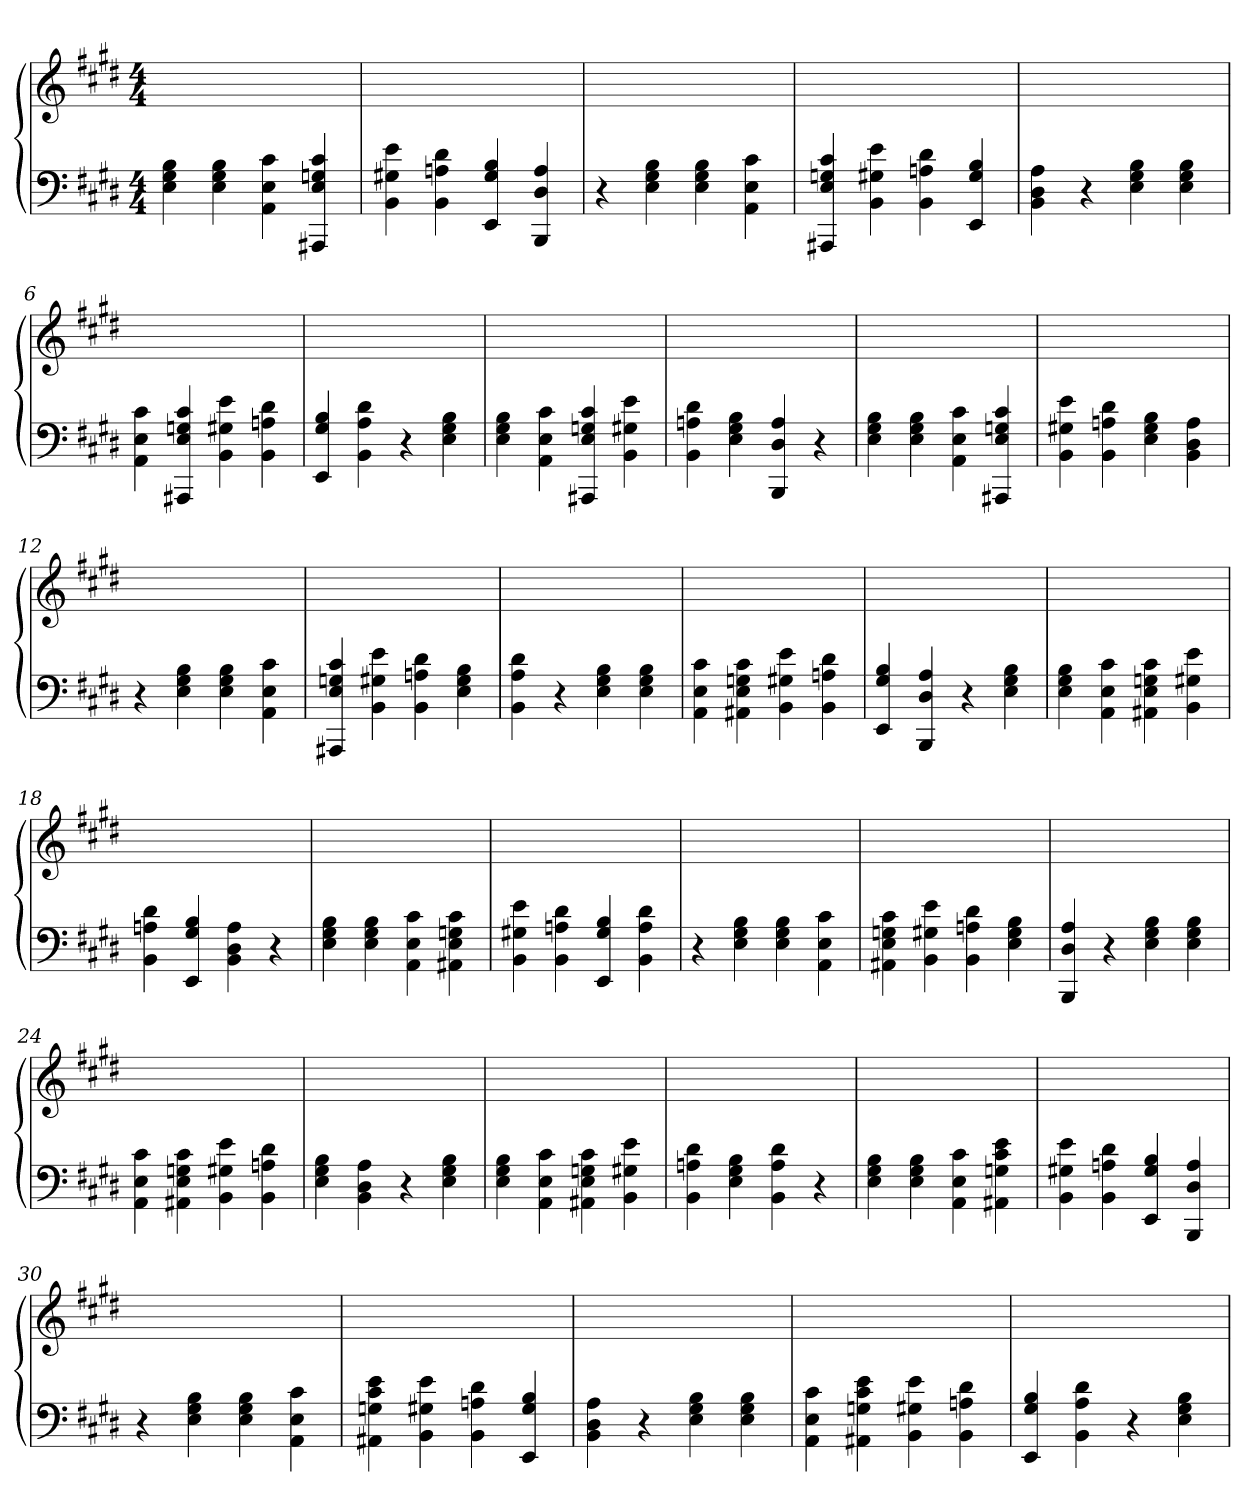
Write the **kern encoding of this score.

**kern	**kern
*part2	*part1
*staff2	*staff1
*clefF4	*clefG2
*k[f#c#g#d#]	*k[f#c#g#d#]
*E:	*E:
*M4/4	*M4/4
*MM60	*MM60
=1	=1
4E 4G# 4B	1ryy
4E 4G# 4B	.
4AA 4E 4c#	.
4AAA#X 4E 4Gn 4c#	.
=2	=2
4BB 4G#X 4e	1ryy
4BB 4An 4d#	.
4EE 4G# 4B	.
4BBB 4D# 4A	.
=3	=3
4r	1ryy
4E 4G# 4B	.
4E 4G# 4B	.
4AA 4E 4c#	.
=4	=4
4AAA#X 4E 4Gn 4c#	1ryy
4BB 4G#X 4e	.
4BB 4An 4d#	.
4EE 4G# 4B	.
=5	=5
4BB 4D# 4A	1ryy
4r	.
4E 4G# 4B	.
4E 4G# 4B	.
=6	=6
4AA 4E 4c#	1ryy
4AAA#X 4E 4Gn 4c#	.
4BB 4G#X 4e	.
4BB 4An 4d#	.
=7	=7
4EE 4G# 4B	1ryy
4BB 4A 4d#	.
4r	.
4E 4G# 4B	.
=8	=8
4E 4G# 4B	1ryy
4AA 4E 4c#	.
4AAA#X 4E 4Gn 4c#	.
4BB 4G#X 4e	.
=9	=9
4BB 4An 4d#	1ryy
4E 4G# 4B	.
4BBB 4D# 4A	.
4r	.
=10	=10
4E 4G# 4B	1ryy
4E 4G# 4B	.
4AA 4E 4c#	.
4AAA#X 4E 4Gn 4c#	.
=11	=11
4BB 4G#X 4e	1ryy
4BB 4An 4d#	.
4E 4G# 4B	.
4BB 4D# 4A	.
=12	=12
4r	1ryy
4E 4G# 4B	.
4E 4G# 4B	.
4AA 4E 4c#	.
=13	=13
4AAA#X 4E 4Gn 4c#	1ryy
4BB 4G#X 4e	.
4BB 4An 4d#	.
4E 4G# 4B	.
=14	=14
4BB 4A 4d#	1ryy
4r	.
4E 4G# 4B	.
4E 4G# 4B	.
=15	=15
4AA 4E 4c#	1ryy
4AA#X 4E 4Gn 4c#	.
4BB 4G#X 4e	.
4BB 4An 4d#	.
=16	=16
4EE 4G# 4B	1ryy
4BBB 4D# 4A	.
4r	.
4E 4G# 4B	.
=17	=17
4E 4G# 4B	1ryy
4AA 4E 4c#	.
4AA#X 4E 4Gn 4c#	.
4BB 4G#X 4e	.
=18	=18
4BB 4An 4d#	1ryy
4EE 4G# 4B	.
4BB 4D# 4A	.
4r	.
=19	=19
4E 4G# 4B	1ryy
4E 4G# 4B	.
4AA 4E 4c#	.
4AA#X 4E 4Gn 4c#	.
=20	=20
4BB 4G#X 4e	1ryy
4BB 4An 4d#	.
4EE 4G# 4B	.
4BB 4A 4d#	.
=21	=21
4r	1ryy
4E 4G# 4B	.
4E 4G# 4B	.
4AA 4E 4c#	.
=22	=22
4AA#X 4E 4Gn 4c#	1ryy
4BB 4G#X 4e	.
4BB 4An 4d#	.
4E 4G# 4B	.
=23	=23
4BBB 4D# 4A	1ryy
4r	.
4E 4G# 4B	.
4E 4G# 4B	.
=24	=24
4AA 4E 4c#	1ryy
4AA#X 4E 4Gn 4c#	.
4BB 4G#X 4e	.
4BB 4An 4d#	.
=25	=25
4E 4G# 4B	1ryy
4BB 4D# 4A	.
4r	.
4E 4G# 4B	.
=26	=26
4E 4G# 4B	1ryy
4AA 4E 4c#	.
4AA#X 4E 4Gn 4c#	.
4BB 4G#X 4e	.
=27	=27
4BB 4An 4d#	1ryy
4E 4G# 4B	.
4BB 4A 4d#	.
4r	.
=28	=28
4E 4G# 4B	1ryy
4E 4G# 4B	.
4AA 4E 4c#	.
4AA#X 4Gn 4c# 4e	.
=29	=29
4BB 4G#X 4e	1ryy
4BB 4An 4d#	.
4EE 4G# 4B	.
4BBB 4D# 4A	.
=30	=30
4r	1ryy
4E 4G# 4B	.
4E 4G# 4B	.
4AA 4E 4c#	.
=31	=31
4AA#X 4Gn 4c# 4e	1ryy
4BB 4G#X 4e	.
4BB 4An 4d#	.
4EE 4G# 4B	.
=32	=32
4BB 4D# 4A	1ryy
4r	.
4E 4G# 4B	.
4E 4G# 4B	.
=33	=33
4AA 4E 4c#	1ryy
4AA#X 4Gn 4c# 4e	.
4BB 4G#X 4e	.
4BB 4An 4d#	.
=34	=34
4EE 4G# 4B	1ryy
4BB 4A 4d#	.
4r	.
4E 4G# 4B	.
=	=
*-	*-
